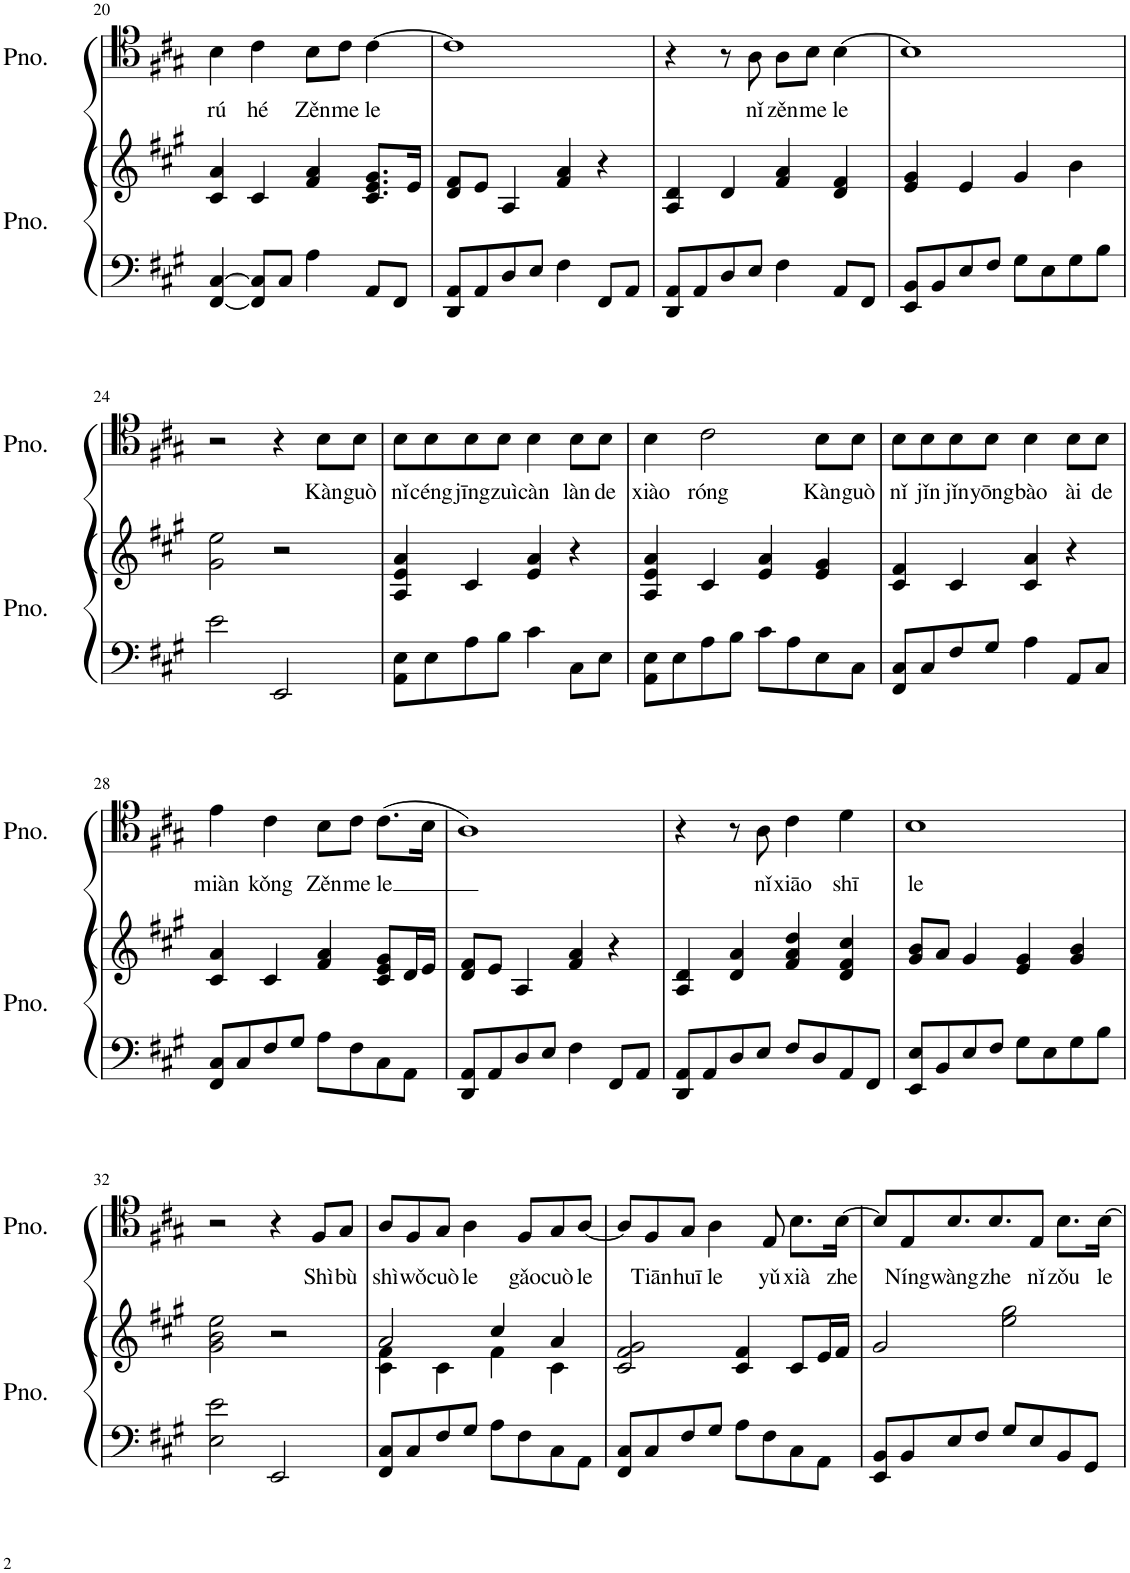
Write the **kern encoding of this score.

**kern	**kern	**kern	**text
*part2	*part2	*part1	*part1
*staff3	*staff2	*staff1	*staff1
*I"Piano	*	*I"Piano	*
*I'Pno.	*	*I'Pno.	*
!!LO:PB:g=z
*clefF4	*clefG2	*clefC4	*
*k[f#c#g#]	*k[f#c#g#]	*k[f#c#g#]	*
*M4/4	*M4/4	*M4/4	*
=20	=20	=20	=20
!	!	!	!LO:LY:b
[4FF#/ [4C#/	4c#/ 4a/	4B\	rú
!	!	!	!LO:LY:b
8FF#/] 8C#/]L	4c#/	4c#\	hé
8C#/J	.	.	.
!	!	!	!LO:LY:b
4A\	4f#/ 4a/	8B\L	Zěn
!	!	!	!LO:LY:b
.	.	8c#\J	me
!	!	!	!LO:LY:b
8AA/L	8.c#/ 8.e/ 8.g#/L	[4c#\	le
8FF#/J	.	.	.
.	16e/Jk	.	.
=21	=21	=21	=21
8DD/ 8AA/L	8d/ 8f#/L	1c#]	.
8AA/	8e/J	.	.
8D/	4A/	.	.
8E/J	.	.	.
4F#\	4f#/ 4a/	.	.
8FF#/L	4r	.	.
8AA/J	.	.	.
=22	=22	=22	=22
8DD/ 8AA/L	4A/ 4d/	4r	.
8AA/	.	.	.
8D/	4d/	8r	.
!	!	!	!LO:LY:b
8E/J	.	8A\	nǐ
!	!	!	!LO:LY:b
4F#\	4f#/ 4a/	8A\L	zěn
!	!	!	!LO:LY:b
.	.	8B\J	me
!	!	!	!LO:LY:b
8AA/L	4d/ 4f#/	[4B\	le
8FF#/J	.	.	.
=23	=23	=23	=23
8EE/ 8BB/L	4e/ 4g#/	1B]	.
8BB/	.	.	.
8E/	4e/	.	.
8F#/J	.	.	.
8G#\L	4g#/	.	.
8E\	.	.	.
8G#\	4b\	.	.
8B\J	.	.	.
!!LO:LB:g=z
=24	=24	=24	=24
2e\	2g#\ 2ee\	2r	.
2EE/	2r	4r	.
!	!	!	!LO:LY:b
.	.	8B\L	Kàn
!	!	!	!LO:LY:b
.	.	8B\J	guò
=25	=25	=25	=25
!	!	!	!LO:LY:b
8AA\ 8E\L	4A/ 4e/ 4a/	8B\L	nǐ
!	!	!	!LO:LY:b
8E\	.	8B\	céng
!	!	!	!LO:LY:b
8A\	4c#/	8B\	jīng
!	!	!	!LO:LY:b
8B\J	.	8B\J	zuì
!	!	!	!LO:LY:b
4c#\	4e/ 4a/	4B\	càn
!	!	!	!LO:LY:b
8C#\L	4r	8B\L	làn
!	!	!	!LO:LY:b
8E\J	.	8B\J	de
=26	=26	=26	=26
!	!	!	!LO:LY:b
8AA\ 8E\L	4A/ 4e/ 4a/	4B\	xiào
8E\	.	.	.
!	!	!	!LO:LY:b
8A\	4c#/	2c#\	róng
8B\J	.	.	.
8c#\L	4e/ 4a/	.	.
8A\	.	.	.
!	!	!	!LO:LY:b
8E\	4e/ 4g#/	8B\L	Kàn
!	!	!	!LO:LY:b
8C#\J	.	8B\J	guò
=27	=27	=27	=27
!	!	!	!LO:LY:b
8FF#/ 8C#/L	4c#/ 4f#/	8B\L	nǐ
!	!	!	!LO:LY:b
8C#/	.	8B\	jǐn
!	!	!	!LO:LY:b
8F#/	4c#/	8B\	jǐn
!	!	!	!LO:LY:b
8G#/J	.	8B\J	yōng
!	!	!	!LO:LY:b
4A\	4c#/ 4a/	4B\	bào
!	!	!	!LO:LY:b
8AA/L	4r	8B\L	ài
!	!	!	!LO:LY:b
8C#/J	.	8B\J	de
!!LO:LB:g=z
=28	=28	=28	=28
!	!	!	!LO:LY:b
8FF#/ 8C#/L	4c#/ 4a/	4e\	miàn
8C#/	.	.	.
!	!	!	!LO:LY:b
8F#/	4c#/	4c#\	kǒng
8G#/J	.	.	.
!	!	!	!LO:LY:b
8A\L	4f#/ 4a/	8B\L	Zěn
!	!	!	!LO:LY:b
8F#\	.	8c#\J	me
!	!	!	!LO:LY:b
8C#\	8c#/ 8e/ 8g#/L	(8.c#\L	le
8AA\J	16d/L	.	.
.	16e/JJ	16B\Jk	.
=29	=29	=29	=29
8DD/ 8AA/L	8d/ 8f#/L	1A)	.
8AA/	8e/J	.	.
8D/	4A/	.	.
8E/J	.	.	.
4F#\	4f#/ 4a/	.	.
8FF#/L	4r	.	.
8AA/J	.	.	.
=30	=30	=30	=30
8DD/ 8AA/L	4A/ 4d/	4r	.
8AA/	.	.	.
8D/	4d/ 4a/	8r	.
!	!	!	!LO:LY:b
8E/J	.	8A\	nǐ
!	!	!	!LO:LY:b
8F#/L	4f#/ 4a/ 4dd/	4c#\	xiāo
8D/	.	.	.
!	!	!	!LO:LY:b
8AA/	4d/ 4f#/ 4cc#/	4d\	shī
8FF#/J	.	.	.
=31	=31	=31	=31
!	!	!	!LO:LY:b
8EE/ 8E/L	8g#/ 8b/L	1B	le
8BB/	8a/J	.	.
8E/	4g#/	.	.
8F#/J	.	.	.
8G#\L	4e/ 4g#/	.	.
8E\	.	.	.
8G#\	4g#/ 4b/	.	.
8B\J	.	.	.
!!LO:LB:g=z
=32	=32	=32	=32
2E\ 2e\	2g#\ 2b\ 2ee\	2r	.
2EE/	2r	4r	.
!	!	!	!LO:LY:b
.	.	8F#/L	Shì
!	!	!	!LO:LY:b
.	.	8G#/J	bù
=33	=33	=33	=33
*	*^	*	*
!	!	!	!	!LO:LY:b
8FF#/ 8C#/L	2a/	4c#\ 4f#\	8A/L	shì
!	!	!	!	!LO:LY:b
8C#/	.	.	8F#/	wǒ
!	!	!	!	!LO:LY:b
8F#/	.	4c#\	8G#/J	cuò
!	!	!	!	!LO:LY:b
8G#/J	.	.	4A\	le
8A\L	4cc#/	4f#\	.	.
!	!	!	!	!LO:LY:b
8F#\	.	.	8F#/L	gǎo
!	!	!	!	!LO:LY:b
8C#\	4a/	4c#\	8G#/	cuò
!	!	!	!	!LO:LY:b
8AA\J	.	.	[8A/J	le
*	*v	*v	*	*
=34	=34	=34	=34
8FF#/ 8C#/L	2c#/ 2f#/ 2g#/	8A/L]	.
!	!	!	!LO:LY:b
8C#/	.	8F#/	Tiān
!	!	!	!LO:LY:b
8F#/	.	8G#/J	huī
!	!	!	!LO:LY:b
8G#/J	.	4A\	le
8A\L	4c#/ 4f#/	.	.
!	!	!	!LO:LY:b
8F#\	.	8E/	yǔ
!	!	!	!LO:LY:b
8C#\	8c#/L	8.B\L	xià
8AA\J	16e/L	.	.
!	!	!	!LO:LY:b
.	16f#/JJ	[16B\Jk	zhe
=35	=35	=35	=35
8EE/ 8BB/L	2g#/	8B/L]	.
!	!	!	!LO:LY:b
8BB/	.	8E/	Níng
!	!	!	!LO:LY:b
8E/	.	8.B/	wàng
8F#/J	.	.	.
!	!	!	!LO:LY:b
.	.	8.B/	zhe
8G#/L	2ee\ 2gg#\	.	.
!	!	!	!LO:LY:b
8E/	.	8E/J	nǐ
!	!	!	!LO:LY:b
8BB/	.	8.B\L	zǒu
8GG#/J	.	.	.
!	!	!	!LO:LY:b
.	.	[16B\Jk	le
=	=	=	=
*-	*-	*-	*-
